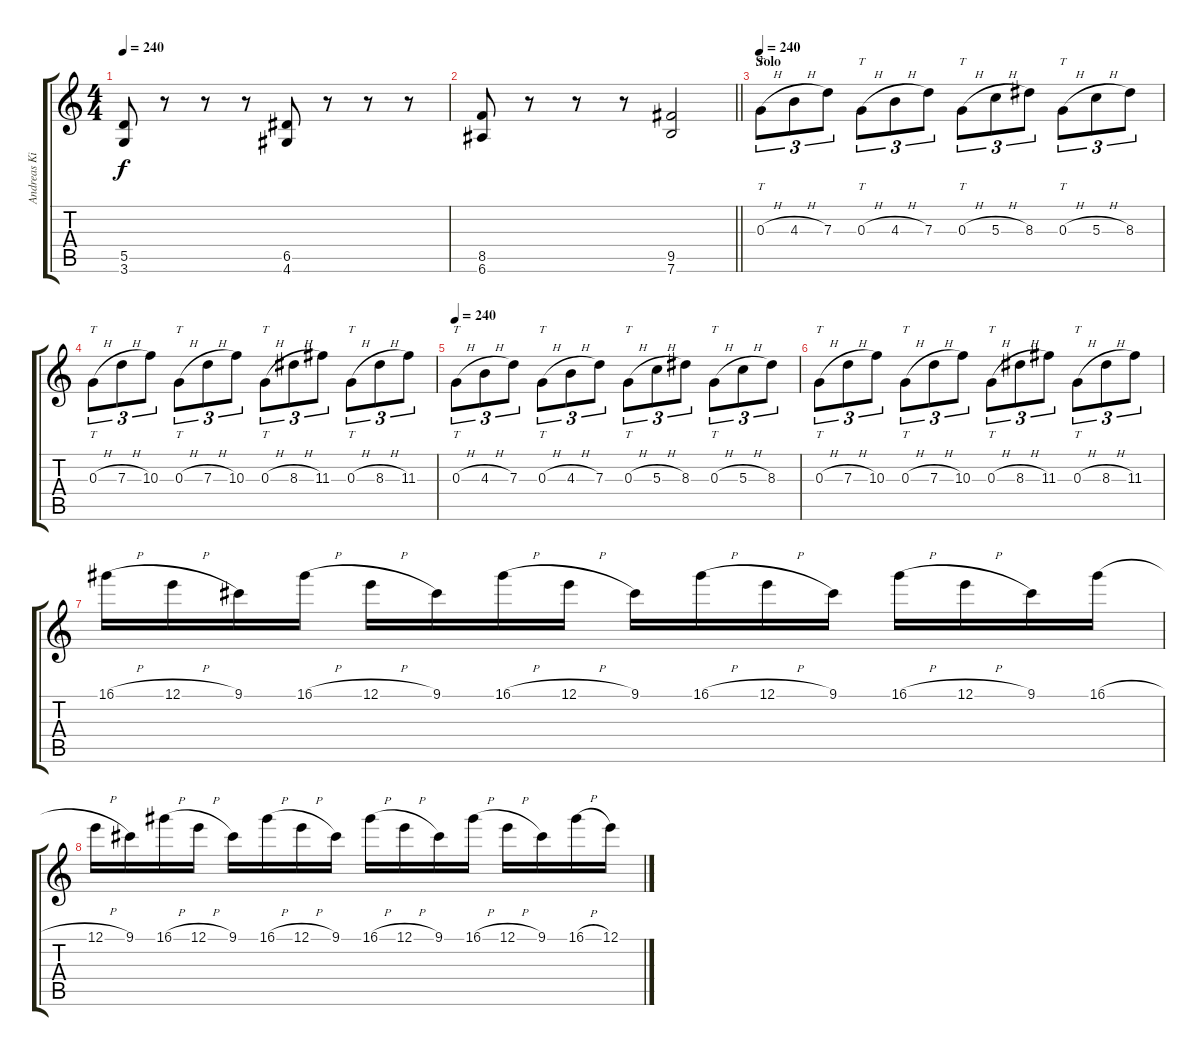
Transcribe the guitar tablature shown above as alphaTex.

\track ("Andreas Kisser" "Andreas Ki") {instrument distortionguitar}
\staff {score tabs}
\tuning (E4 B3 G3 D3 A2 E2) {hide}
\ts (4 4)
\tempo 240
\clef g2
\ks c
(5.5 3.6).8{dy f} r.8 r.8 r.8 (6.5 4.6).8 r.8 r.8 r.8 |
\barLineRight lightlight
(8.5 6.6).8 r.8 r.8 r.8 (9.5 7.6).2 |
\section ("" "Solo")
\tempo 240
0.3{h}.8{tt tu (3 2)} 4.3{h}.8{tu (3 2)} 7.3.8{tu (3 2)} 0.3{h}.8{tt tu (3 2)} 4.3{h}.8{tu (3 2)} 7.3.8{tu (3 2)} 0.3{h}.8{tt tu (3 2)} 5.3{h}.8{tu (3 2)} 8.3.8{tu (3 2)} 0.3{h}.8{tt tu (3 2)} 5.3{h}.8{tu (3 2)} 8.3.8{tu (3 2)} |
0.3{h}.8{tt tu (3 2)} 7.3{h}.8{tu (3 2)} 10.3.8{tu (3 2)} 0.3{h}.8{tt tu (3 2)} 7.3{h}.8{tu (3 2)} 10.3.8{tu (3 2)} 0.3{h}.8{tt tu (3 2)} 8.3{h}.8{tu (3 2)} 11.3.8{tu (3 2)} 0.3{h}.8{tt tu (3 2)} 8.3{h}.8{tu (3 2)} 11.3.8{tu (3 2)} |
\tempo 240
0.3{h}.8{tt tu (3 2)} 4.3{h}.8{tu (3 2)} 7.3.8{tu (3 2)} 0.3{h}.8{tt tu (3 2)} 4.3{h}.8{tu (3 2)} 7.3.8{tu (3 2)} 0.3{h}.8{tt tu (3 2)} 5.3{h}.8{tu (3 2)} 8.3.8{tu (3 2)} 0.3{h}.8{tt tu (3 2)} 5.3{h}.8{tu (3 2)} 8.3.8{tu (3 2)} |
0.3{h}.8{tt tu (3 2)} 7.3{h}.8{tu (3 2)} 10.3.8{tu (3 2)} 0.3{h}.8{tt tu (3 2)} 7.3{h}.8{tu (3 2)} 10.3.8{tu (3 2)} 0.3{h}.8{tt tu (3 2)} 8.3{h}.8{tu (3 2)} 11.3.8{tu (3 2)} 0.3{h}.8{tt tu (3 2)} 8.3{h}.8{tu (3 2)} 11.3.8{tu (3 2)} |
16.1{h}.16 12.1{h}.16 9.1.16 16.1{h}.16 12.1{h}.16 9.1.16 16.1{h}.16 12.1{h}.16 9.1.16 16.1{h}.16 12.1{h}.16 9.1.16 16.1{h}.16 12.1{h}.16 9.1.16 16.1{h}.16 |
12.1{h}.16 9.1.16 16.1{h}.16 12.1{h}.16 9.1.16 16.1{h}.16 12.1{h}.16 9.1.16 16.1{h}.16 12.1{h}.16 9.1.16 16.1{h}.16 12.1{h}.16 9.1.16 16.1{h}.16 12.1.16
